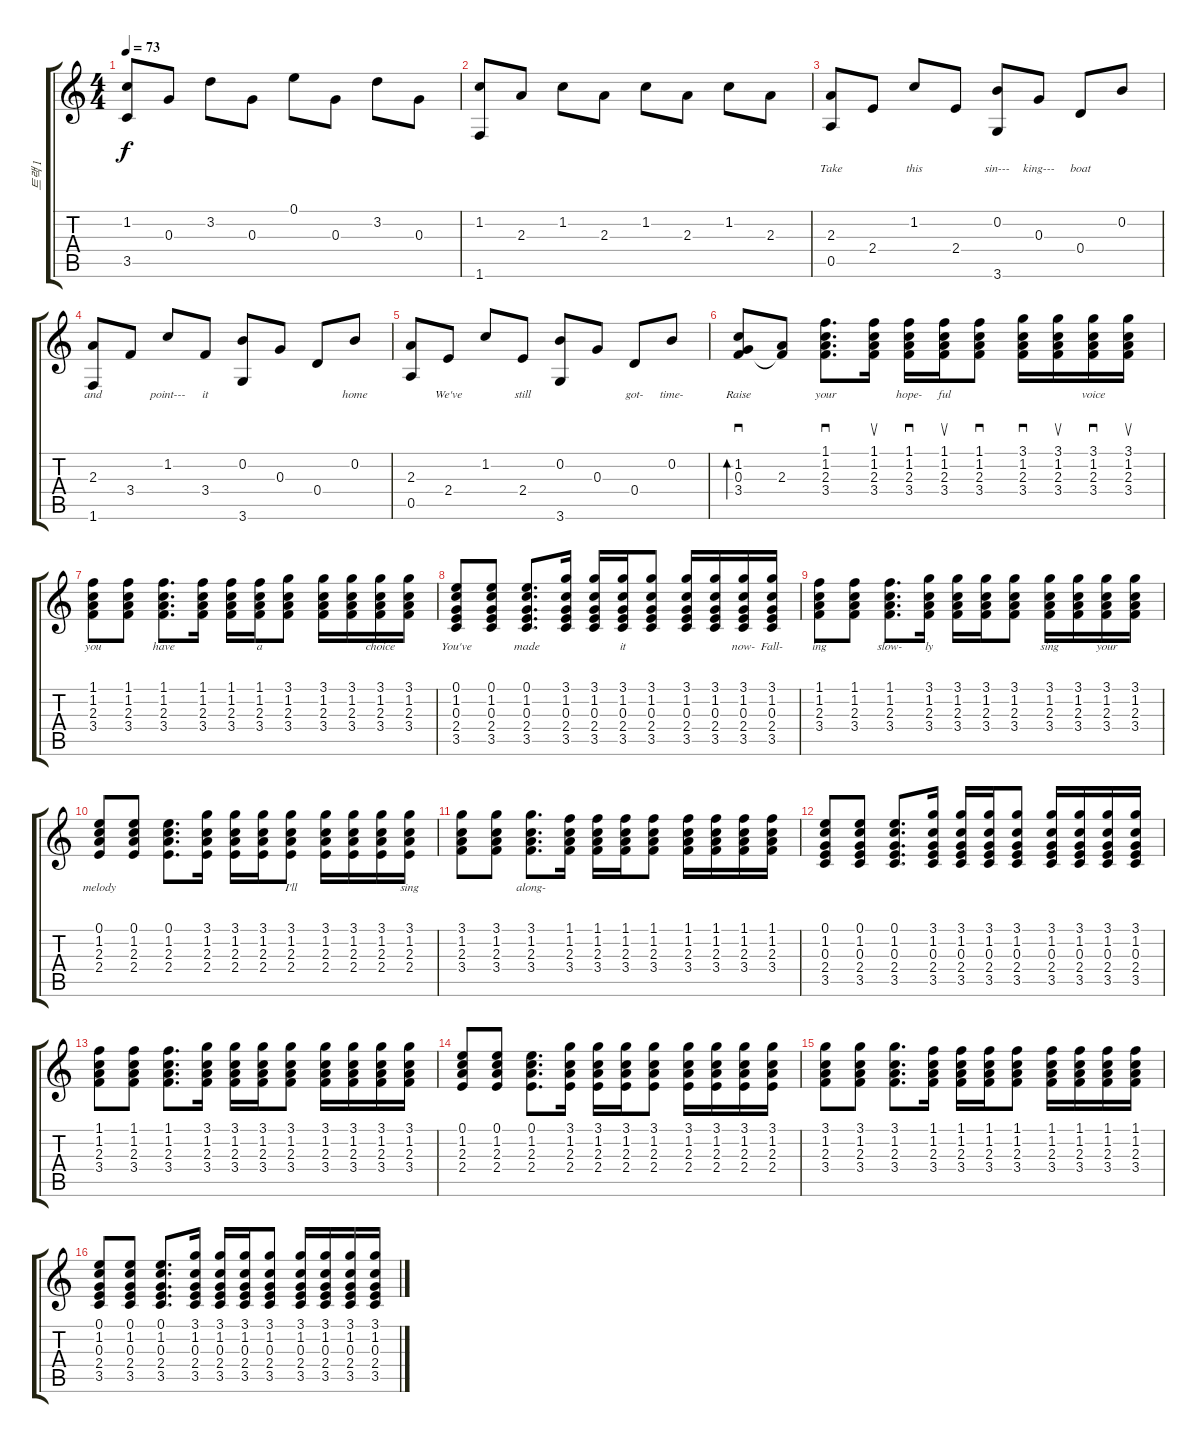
\track ("트랙 1" "트랙 1") {instrument acousticguitarsteel}
\staff {score tabs}
\tuning (E4 B3 G3 D3 A2 E2) {hide}
\ts (4 4)
\tempo 73
\clef g2
\ks c
(1.2 3.5).8{lyrics (0 "") lyrics (1 "") lyrics (2 "") lyrics (3 "") lyrics (4 "") dy f} 0.3.8{lyrics (0 "") lyrics (1 "") lyrics (2 "") lyrics (3 "") lyrics (4 "")} 3.2.8{lyrics (0 "") lyrics (1 "") lyrics (2 "") lyrics (3 "") lyrics (4 "")} 0.3.8{lyrics (0 "") lyrics (1 "") lyrics (2 "") lyrics (3 "") lyrics (4 "")} 0.1.8{lyrics (0 "") lyrics (1 "") lyrics (2 "") lyrics (3 "") lyrics (4 "")} 0.3.8{lyrics (0 "") lyrics (1 "") lyrics (2 "") lyrics (3 "") lyrics (4 "")} 3.2.8{lyrics (0 "") lyrics (1 "") lyrics (2 "") lyrics (3 "") lyrics (4 "")} 0.3.8{lyrics (0 "") lyrics (1 "") lyrics (2 "") lyrics (3 "") lyrics (4 "")} |
(1.2 1.6).8{lyrics (0 "") lyrics (1 "") lyrics (2 "") lyrics (3 "") lyrics (4 "")} 2.3.8{lyrics (0 "") lyrics (1 "") lyrics (2 "") lyrics (3 "") lyrics (4 "")} 1.2.8{lyrics (0 "") lyrics (1 "") lyrics (2 "") lyrics (3 "") lyrics (4 "")} 2.3.8{lyrics (0 "") lyrics (1 "") lyrics (2 "") lyrics (3 "") lyrics (4 "")} 1.2.8{lyrics (0 "") lyrics (1 "") lyrics (2 "") lyrics (3 "") lyrics (4 "")} 2.3.8{lyrics (0 "") lyrics (1 "") lyrics (2 "") lyrics (3 "") lyrics (4 "")} 1.2.8{lyrics (0 "") lyrics (1 "") lyrics (2 "") lyrics (3 "") lyrics (4 "")} 2.3.8{lyrics (0 "") lyrics (1 "") lyrics (2 "") lyrics (3 "") lyrics (4 "")} |
(2.3 0.5).8{lyrics (0 "Take") lyrics (1 "") lyrics (2 "") lyrics (3 "") lyrics (4 "")} 2.4.8{lyrics (0 "") lyrics (1 "") lyrics (2 "") lyrics (3 "") lyrics (4 "")} 1.2.8{lyrics (0 "this") lyrics (1 "") lyrics (2 "") lyrics (3 "") lyrics (4 "")} 2.4.8{lyrics (0 "") lyrics (1 "") lyrics (2 "") lyrics (3 "") lyrics (4 "")} (0.2 3.6).8{lyrics (0 "sin---") lyrics (1 "") lyrics (2 "") lyrics (3 "") lyrics (4 "")} 0.3.8{lyrics (0 "king---") lyrics (1 "") lyrics (2 "") lyrics (3 "") lyrics (4 "")} 0.4.8{lyrics (0 "boat") lyrics (1 "") lyrics (2 "") lyrics (3 "") lyrics (4 "")} 0.2.8{lyrics (0 "") lyrics (1 "") lyrics (2 "") lyrics (3 "") lyrics (4 "")} |
(2.3 1.6).8{lyrics (0 "and") lyrics (1 "") lyrics (2 "") lyrics (3 "") lyrics (4 "")} 3.4.8{lyrics (0 "") lyrics (1 "") lyrics (2 "") lyrics (3 "") lyrics (4 "")} 1.2.8{lyrics (0 "point---") lyrics (1 "") lyrics (2 "") lyrics (3 "") lyrics (4 "")} 3.4.8{lyrics (0 "it") lyrics (1 "") lyrics (2 "") lyrics (3 "") lyrics (4 "")} (0.2 3.6).8{lyrics (0 "") lyrics (1 "") lyrics (2 "") lyrics (3 "") lyrics (4 "")} 0.3.8{lyrics (0 "") lyrics (1 "") lyrics (2 "") lyrics (3 "") lyrics (4 "")} 0.4.8{lyrics (0 "") lyrics (1 "") lyrics (2 "") lyrics (3 "") lyrics (4 "")} 0.2.8{lyrics (0 "home") lyrics (1 "") lyrics (2 "") lyrics (3 "") lyrics (4 "")} |
(2.3 0.5).8{lyrics (0 "") lyrics (1 "") lyrics (2 "") lyrics (3 "") lyrics (4 "")} 2.4.8{lyrics (0 "We've") lyrics (1 "") lyrics (2 "") lyrics (3 "") lyrics (4 "")} 1.2.8{lyrics (0 "") lyrics (1 "") lyrics (2 "") lyrics (3 "") lyrics (4 "")} 2.4.8{lyrics (0 "still") lyrics (1 "") lyrics (2 "") lyrics (3 "") lyrics (4 "")} (0.2 3.6).8{lyrics (0 "") lyrics (1 "") lyrics (2 "") lyrics (3 "") lyrics (4 "")} 0.3.8{lyrics (0 "") lyrics (1 "") lyrics (2 "") lyrics (3 "") lyrics (4 "")} 0.4.8{lyrics (0 "got-") lyrics (1 "") lyrics (2 "") lyrics (3 "") lyrics (4 "")} 0.2.8{lyrics (0 "time-") lyrics (1 "") lyrics (2 "") lyrics (3 "") lyrics (4 "")} |
(1.2 0.3 3.4).8{sd bd 60 lyrics (0 "Raise") lyrics (1 "") lyrics (2 "") lyrics (3 "") lyrics (4 "")} (2.3 3.4{t}).8{lyrics (0 "") lyrics (1 "") lyrics (2 "") lyrics (3 "") lyrics (4 "")} (1.1 1.2 2.3 3.4).8{d sd lyrics (0 "your") lyrics (1 "") lyrics (2 "") lyrics (3 "") lyrics (4 "")} (1.1 1.2 2.3 3.4).16{su lyrics (0 "") lyrics (1 "") lyrics (2 "") lyrics (3 "") lyrics (4 "")} (1.1 1.2 2.3 3.4).16{sd lyrics (0 "hope-") lyrics (1 "") lyrics (2 "") lyrics (3 "") lyrics (4 "")} (1.1 1.2 2.3 3.4).16{su lyrics (0 "ful") lyrics (1 "") lyrics (2 "") lyrics (3 "") lyrics (4 "")} (1.1 1.2 2.3 3.4).8{sd lyrics (0 "") lyrics (1 "") lyrics (2 "") lyrics (3 "") lyrics (4 "")} (3.1 1.2 2.3 3.4).16{sd lyrics (0 "") lyrics (1 "") lyrics (2 "") lyrics (3 "") lyrics (4 "")} (3.1 1.2 2.3 3.4).16{su lyrics (0 "") lyrics (1 "") lyrics (2 "") lyrics (3 "") lyrics (4 "")} (3.1 1.2 2.3 3.4).16{sd lyrics (0 "voice") lyrics (1 "") lyrics (2 "") lyrics (3 "") lyrics (4 "")} (3.1 1.2 2.3 3.4).16{su lyrics (0 "") lyrics (1 "") lyrics (2 "") lyrics (3 "") lyrics (4 "")} |
(1.1 1.2 2.3 3.4).8{lyrics (0 "you") lyrics (1 "") lyrics (2 "") lyrics (3 "") lyrics (4 "")} (1.1 1.2 2.3 3.4).8{lyrics (0 "") lyrics (1 "") lyrics (2 "") lyrics (3 "") lyrics (4 "")} (1.1 1.2 2.3 3.4).8{d lyrics (0 "have") lyrics (1 "") lyrics (2 "") lyrics (3 "") lyrics (4 "")} (1.1 1.2 2.3 3.4).16{lyrics (0 "") lyrics (1 "") lyrics (2 "") lyrics (3 "") lyrics (4 "")} (1.1 1.2 2.3 3.4).16{lyrics (0 "") lyrics (1 "") lyrics (2 "") lyrics (3 "") lyrics (4 "")} (1.1 1.2 2.3 3.4).16{lyrics (0 "a") lyrics (1 "") lyrics (2 "") lyrics (3 "") lyrics (4 "")} (3.1 1.2 2.3 3.4).8{lyrics (0 "") lyrics (1 "") lyrics (2 "") lyrics (3 "") lyrics (4 "")} (3.1 1.2 2.3 3.4).16{lyrics (0 "") lyrics (1 "") lyrics (2 "") lyrics (3 "") lyrics (4 "")} (3.1 1.2 2.3 3.4).16{lyrics (0 "") lyrics (1 "") lyrics (2 "") lyrics (3 "") lyrics (4 "")} (3.1 1.2 2.3 3.4).16{lyrics (0 "choice") lyrics (1 "") lyrics (2 "") lyrics (3 "") lyrics (4 "")} (3.1 1.2 2.3 3.4).16{lyrics (0 "") lyrics (1 "") lyrics (2 "") lyrics (3 "") lyrics (4 "")} |
(0.1 1.2 0.3 2.4 3.5).8{lyrics (0 "You've") lyrics (1 "") lyrics (2 "") lyrics (3 "") lyrics (4 "")} (0.1 1.2 0.3 2.4 3.5).8{lyrics (0 "") lyrics (1 "") lyrics (2 "") lyrics (3 "") lyrics (4 "")} (0.1 1.2 0.3 2.4 3.5).8{d lyrics (0 "made") lyrics (1 "") lyrics (2 "") lyrics (3 "") lyrics (4 "")} (3.1 1.2 0.3 2.4 3.5).16{lyrics (0 "") lyrics (1 "") lyrics (2 "") lyrics (3 "") lyrics (4 "")} (3.1 1.2 0.3 2.4 3.5).16{lyrics (0 "") lyrics (1 "") lyrics (2 "") lyrics (3 "") lyrics (4 "")} (3.1 1.2 0.3 2.4 3.5).16{lyrics (0 "it") lyrics (1 "") lyrics (2 "") lyrics (3 "") lyrics (4 "")} (3.1 1.2 0.3 2.4 3.5).8{lyrics (0 "") lyrics (1 "") lyrics (2 "") lyrics (3 "") lyrics (4 "")} (3.1 1.2 0.3 2.4 3.5).16{lyrics (0 "") lyrics (1 "") lyrics (2 "") lyrics (3 "") lyrics (4 "")} (3.1 1.2 0.3 2.4 3.5).16{lyrics (0 "") lyrics (1 "") lyrics (2 "") lyrics (3 "") lyrics (4 "")} (3.1 1.2 0.3 2.4 3.5).16{lyrics (0 "now-") lyrics (1 "") lyrics (2 "") lyrics (3 "") lyrics (4 "")} (3.1 1.2 0.3 2.4 3.5).16{lyrics (0 "Fall-") lyrics (1 "") lyrics (2 "") lyrics (3 "") lyrics (4 "")} |
(1.1 1.2 2.3 3.4).8{lyrics (0 "ing") lyrics (1 "") lyrics (2 "") lyrics (3 "") lyrics (4 "")} (1.1 1.2 2.3 3.4).8{lyrics (0 "") lyrics (1 "") lyrics (2 "") lyrics (3 "") lyrics (4 "")} (1.1 1.2 2.3 3.4).8{d lyrics (0 "slow-") lyrics (1 "") lyrics (2 "") lyrics (3 "") lyrics (4 "")} (3.1 1.2 2.3 3.4).16{lyrics (0 "ly") lyrics (1 "") lyrics (2 "") lyrics (3 "") lyrics (4 "")} (3.1 1.2 2.3 3.4).16{lyrics (0 "") lyrics (1 "") lyrics (2 "") lyrics (3 "") lyrics (4 "")} (3.1 1.2 2.3 3.4).16{lyrics (0 "") lyrics (1 "") lyrics (2 "") lyrics (3 "") lyrics (4 "")} (3.1 1.2 2.3 3.4).8{lyrics (0 "") lyrics (1 "") lyrics (2 "") lyrics (3 "") lyrics (4 "")} (3.1 1.2 2.3 3.4).16{lyrics (0 "sing") lyrics (1 "") lyrics (2 "") lyrics (3 "") lyrics (4 "")} (3.1 1.2 2.3 3.4).16{lyrics (0 "") lyrics (1 "") lyrics (2 "") lyrics (3 "") lyrics (4 "")} (3.1 1.2 2.3 3.4).16{lyrics (0 "your") lyrics (1 "") lyrics (2 "") lyrics (3 "") lyrics (4 "")} (3.1 1.2 2.3 3.4).16{lyrics (0 "") lyrics (1 "") lyrics (2 "") lyrics (3 "") lyrics (4 "")} |
(0.1 1.2 2.3 2.4).8{lyrics (0 "melody") lyrics (1 "") lyrics (2 "") lyrics (3 "") lyrics (4 "")} (0.1 1.2 2.3 2.4).8{lyrics (0 "") lyrics (1 "") lyrics (2 "") lyrics (3 "") lyrics (4 "")} (0.1 1.2 2.3 2.4).8{d lyrics (0 "") lyrics (1 "") lyrics (2 "") lyrics (3 "") lyrics (4 "")} (3.1 1.2 2.3 2.4).16{lyrics (0 "") lyrics (1 "") lyrics (2 "") lyrics (3 "") lyrics (4 "")} (3.1 1.2 2.3 2.4).16{lyrics (0 "") lyrics (1 "") lyrics (2 "") lyrics (3 "") lyrics (4 "")} (3.1 1.2 2.3 2.4).16{lyrics (0 "") lyrics (1 "") lyrics (2 "") lyrics (3 "") lyrics (4 "")} (3.1 1.2 2.3 2.4).8{lyrics (0 "I'll") lyrics (1 "") lyrics (2 "") lyrics (3 "") lyrics (4 "")} (3.1 1.2 2.3 2.4).16{lyrics (0 "") lyrics (1 "") lyrics (2 "") lyrics (3 "") lyrics (4 "")} (3.1 1.2 2.3 2.4).16{lyrics (0 "") lyrics (1 "") lyrics (2 "") lyrics (3 "") lyrics (4 "")} (3.1 1.2 2.3 2.4).16{lyrics (0 "") lyrics (1 "") lyrics (2 "") lyrics (3 "") lyrics (4 "")} (3.1 1.2 2.3 2.4).16{lyrics (0 "sing") lyrics (1 "") lyrics (2 "") lyrics (3 "") lyrics (4 "")} |
(3.1 1.2 2.3 3.4).8{lyrics (0 "") lyrics (1 "") lyrics (2 "") lyrics (3 "") lyrics (4 "")} (3.1 1.2 2.3 3.4).8{lyrics (0 "") lyrics (1 "") lyrics (2 "") lyrics (3 "") lyrics (4 "")} (3.1 1.2 2.3 3.4).8{d lyrics (0 "along-") lyrics (1 "") lyrics (2 "") lyrics (3 "") lyrics (4 "")} (1.1 1.2 2.3 3.4).16 (1.1 1.2 2.3 3.4).16 (1.1 1.2 2.3 3.4).16 (1.1 1.2 2.3 3.4).8 (1.1 1.2 2.3 3.4).16 (1.1 1.2 2.3 3.4).16 (1.1 1.2 2.3 3.4).16 (1.1 1.2 2.3 3.4).16 |
(0.1 1.2 0.3 2.4 3.5).8 (0.1 1.2 0.3 2.4 3.5).8 (0.1 1.2 0.3 2.4 3.5).8{d} (3.1 1.2 0.3 2.4 3.5).16 (3.1 1.2 0.3 2.4 3.5).16 (3.1 1.2 0.3 2.4 3.5).16 (3.1 1.2 0.3 2.4 3.5).8 (3.1 1.2 0.3 2.4 3.5).16 (3.1 1.2 0.3 2.4 3.5).16 (3.1 1.2 0.3 2.4 3.5).16 (3.1 1.2 0.3 2.4 3.5).16 |
(1.1 1.2 2.3 3.4).8 (1.1 1.2 2.3 3.4).8 (1.1 1.2 2.3 3.4).8{d} (3.1 1.2 2.3 3.4).16 (3.1 1.2 2.3 3.4).16 (3.1 1.2 2.3 3.4).16 (3.1 1.2 2.3 3.4).8 (3.1 1.2 2.3 3.4).16 (3.1 1.2 2.3 3.4).16 (3.1 1.2 2.3 3.4).16 (3.1 1.2 2.3 3.4).16 |
(0.1 1.2 2.3 2.4).8 (0.1 1.2 2.3 2.4).8 (0.1 1.2 2.3 2.4).8{d} (3.1 1.2 2.3 2.4).16 (3.1 1.2 2.3 2.4).16 (3.1 1.2 2.3 2.4).16 (3.1 1.2 2.3 2.4).8 (3.1 1.2 2.3 2.4).16 (3.1 1.2 2.3 2.4).16 (3.1 1.2 2.3 2.4).16 (3.1 1.2 2.3 2.4).16 |
(3.1 1.2 2.3 3.4).8 (3.1 1.2 2.3 3.4).8 (3.1 1.2 2.3 3.4).8{d} (1.1 1.2 2.3 3.4).16 (1.1 1.2 2.3 3.4).16 (1.1 1.2 2.3 3.4).16 (1.1 1.2 2.3 3.4).8 (1.1 1.2 2.3 3.4).16 (1.1 1.2 2.3 3.4).16 (1.1 1.2 2.3 3.4).16 (1.1 1.2 2.3 3.4).16 |
(0.1 1.2 0.3 2.4 3.5).8 (0.1 1.2 0.3 2.4 3.5).8 (0.1 1.2 0.3 2.4 3.5).8{d} (3.1 1.2 0.3 2.4 3.5).16 (3.1 1.2 0.3 2.4 3.5).16 (3.1 1.2 0.3 2.4 3.5).16 (3.1 1.2 0.3 2.4 3.5).8 (3.1 1.2 0.3 2.4 3.5).16 (3.1 1.2 0.3 2.4 3.5).16 (3.1 1.2 0.3 2.4 3.5).16 (3.1 1.2 0.3 2.4 3.5).16
